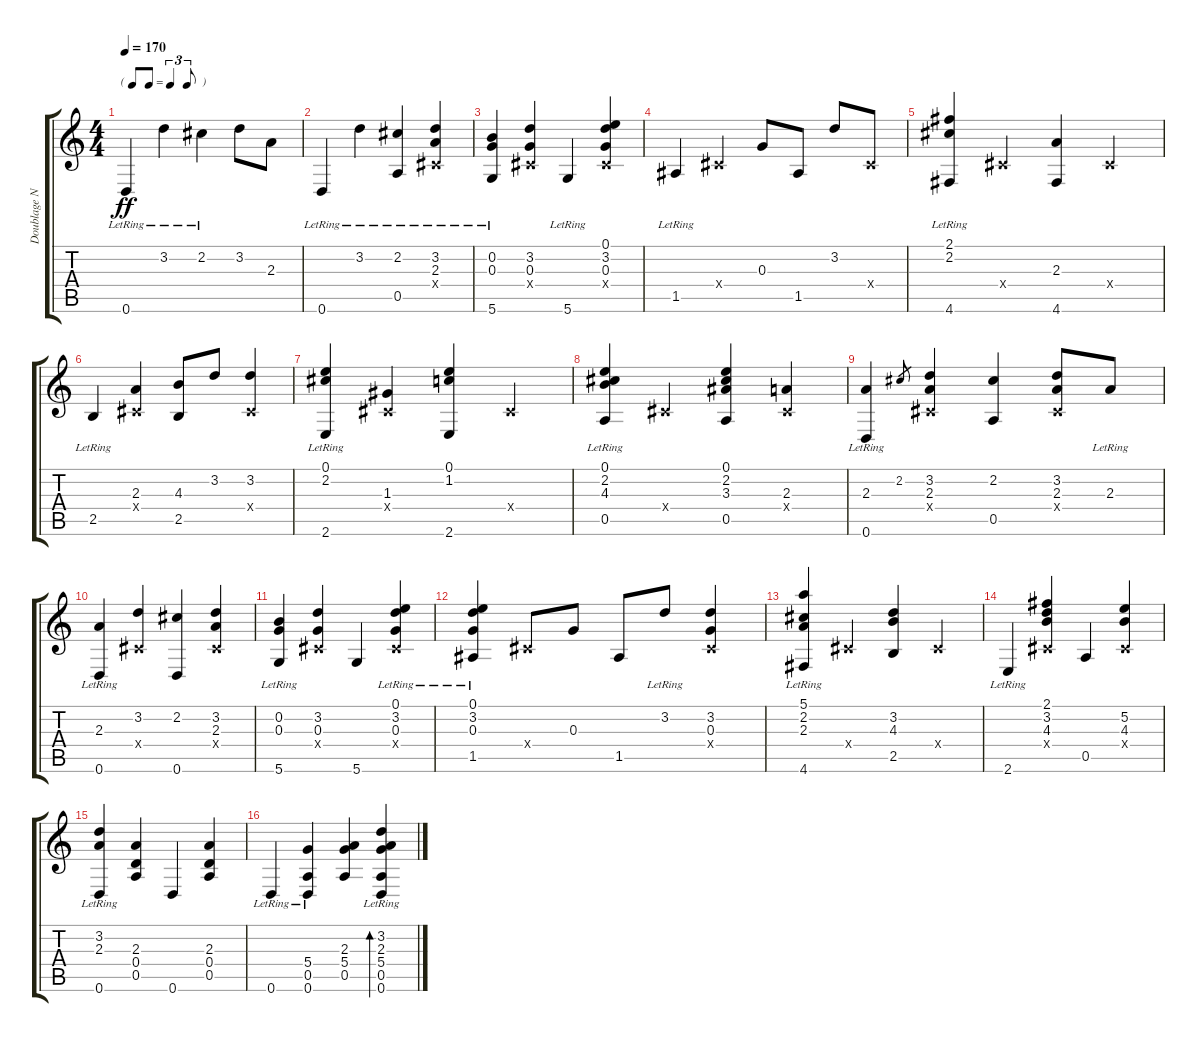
\track ("Doublage Nylon" "Doublage N") {instrument acousticguitarnylon}
\staff {score tabs}
\tuning (E4 B3 G3 D3 A2 D2) {hide}
\ts (4 4)
\tf triplet8th
\tempo 170
\clef g2
\ks c
0.6{lr}.4{dy ff instrument acousticguitarnylon} 3.2{lr}.4 2.2{lr}.4 3.2.8 2.3.8 |
0.6{lr}.4 3.2{lr}.4 (2.2 0.5{lr}).4 (3.2 2.3{lr} -1.4{x}).4 |
(0.2 0.3 5.6{lr}).4 (3.2 0.3 -1.4{x}).4 5.6{lr}.4 (0.1 3.2 0.3 -1.4{x}).4 |
1.5{lr}.4 -1.4{x}.4 0.3.8 1.5.8 3.2.8 -1.4{x}.8 |
(2.1 2.2 4.6{lr}).4 -1.4{x}.4 (2.3 4.6).4 -1.4{x}.4 |
2.5{lr}.4 (2.3 -1.4{x}).4 (4.3 2.5).8 3.2.8 (3.2 -1.4{x}).4 |
(0.1 2.2 2.6{lr}).4 (1.3 -1.4{x}).4 (0.1 1.2 2.6).4 -1.4{x}.4 |
(0.1 2.2 4.3 0.5{lr}).4 -1.4{x}.4 (0.1 2.2 3.3 0.5).4 (2.3 -1.4{x}).4 |
(2.3 0.6{lr}).4 2.2.8{gr} (3.2 2.3 -1.4{x}).4 (2.2 0.5).4 (3.2 2.3 -1.4{x}).8 2.3{lr}.8 |
(2.3 0.6{lr}).4 (3.2 -1.4{x}).4 (2.2 0.6).4 (3.2 2.3 -1.4{x}).4 |
(0.2 0.3 5.6{lr}).4 (3.2 0.3 -1.4{x}).4 5.6.4 (0.1{lr} 3.2{lr} 0.3{lr} -1.4{x}).4 |
(0.1 3.2 0.3 1.5{lr}).4 -1.4{x}.8 0.3.8 1.5.8 3.2{lr}.8 (3.2 0.3 -1.4{x}).4 |
(5.1 2.2 2.3 4.6{lr}).4 -1.4{x}.4 (3.2 4.3 2.5).4 -1.4{x}.4 |
2.6{lr}.4 (2.1 3.2 4.3 -1.4{x}).4 0.5.4 (5.2 4.3 -1.4{x}).4 |
(3.2 2.3 0.6{lr}).4 (2.3 0.4 0.5).4 0.6.4 (2.3 0.4 0.5).4 |
0.6{lr}.4 (5.4 0.5 0.6{lr}).4 (2.3 5.4 0.5).4 (3.2{lr} 2.3{lr} 5.4 0.5 0.6{lr}).4{bd 120}
